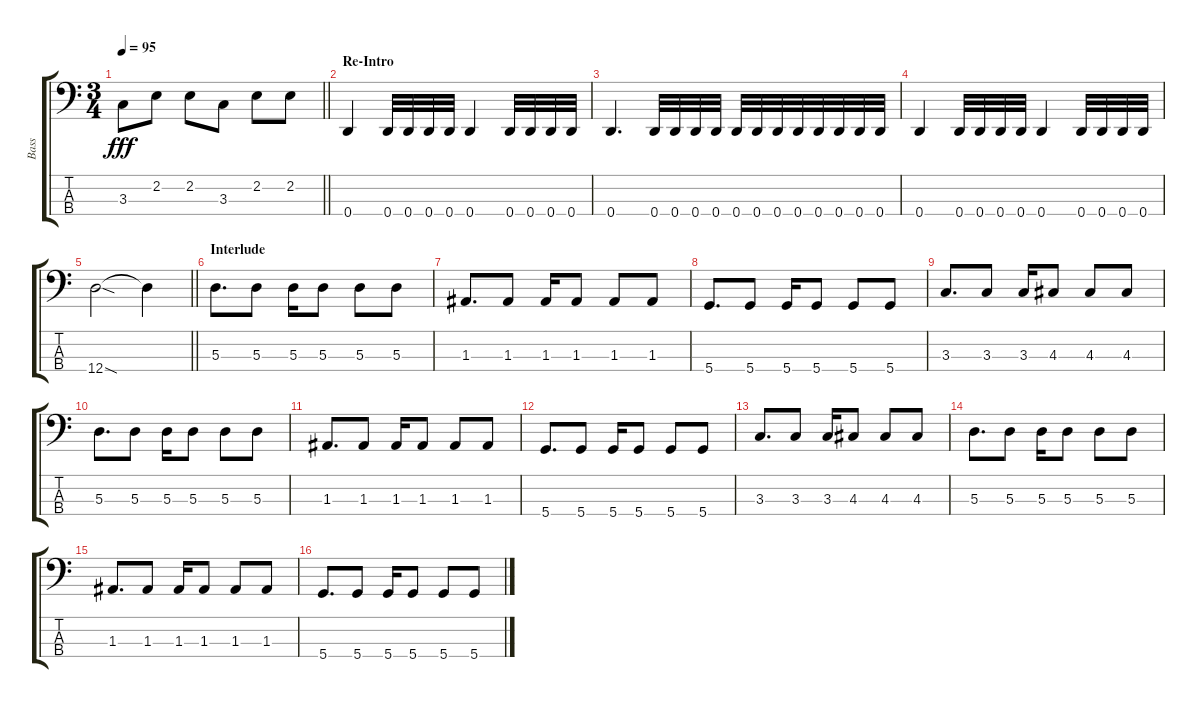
\track ("Bass" "Bass") {instrument electricbasspick}
\staff {score tabs}
\tuning (G2 D2 A1 D1) {hide}
\ts (3 4)
\tempo 95
\clef f4
\barLineRight lightlight
\ks c
3.3.8{dy fff} 2.2.8 2.2.8 3.3.8 2.2.8 2.2.8 |
\section ("" "Re-Intro")
0.4.4 0.4.32 0.4.32 0.4.32 0.4.32 0.4.4 0.4.32 0.4.32 0.4.32 0.4.32 |
0.4.4{d} 0.4.32 0.4.32 0.4.32 0.4.32 0.4.32 0.4.32 0.4.32 0.4.32 0.4.32 0.4.32 0.4.32 0.4.32 |
0.4.4 0.4.32 0.4.32 0.4.32 0.4.32 0.4.4 0.4.32 0.4.32 0.4.32 0.4.32 |
\barLineRight lightlight
12.4{sod}.2 12.4{t}.4 |
\section ("" "Interlude")
5.3.8{d} 5.3.8 5.3.16 5.3.8 5.3.8 5.3.8 |
1.3.8{d} 1.3.8 1.3.16 1.3.8 1.3.8 1.3.8 |
5.4.8{d} 5.4.8 5.4.16 5.4.8 5.4.8 5.4.8 |
3.3.8{d} 3.3.8 3.3.16 4.3.8 4.3.8 4.3.8 |
5.3.8{d} 5.3.8 5.3.16 5.3.8 5.3.8 5.3.8 |
1.3.8{d} 1.3.8 1.3.16 1.3.8 1.3.8 1.3.8 |
5.4.8{d} 5.4.8 5.4.16 5.4.8 5.4.8 5.4.8 |
3.3.8{d} 3.3.8 3.3.16 4.3.8 4.3.8 4.3.8 |
5.3.8{d} 5.3.8 5.3.16 5.3.8 5.3.8 5.3.8 |
1.3.8{d} 1.3.8 1.3.16 1.3.8 1.3.8 1.3.8 |
5.4.8{d} 5.4.8 5.4.16 5.4.8 5.4.8 5.4.8
